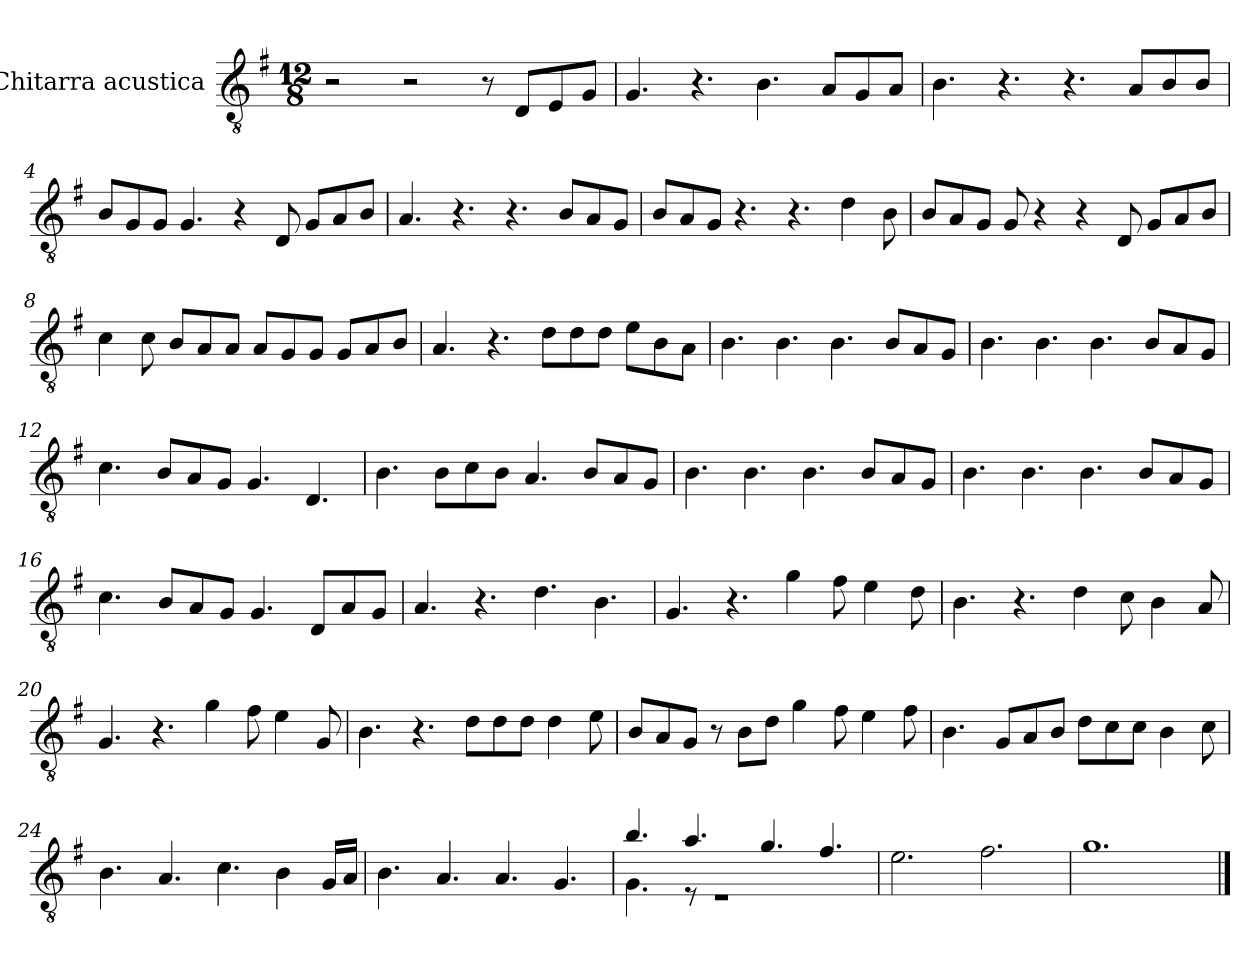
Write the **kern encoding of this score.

**kern
*part1
*staff1
*I"Chitarra acustica
*clefGv2
*k[f#]
*M12/8
=1
2r
2r
8r
8D/L
8E/
8G/J
=2
4.G/
4.r
4.B\
8A/L
8G/
8A/J
=3
4.B\
4.r
4.r
8A/L
8B/
8B/J
=4
8B/L
8G/
8G/J
4.G/
4r
8D/
8G/L
8A/
8B/J
=5
4.A/
4.r
4.r
8B/L
8A/
8G/J
!!LO:LB:g=z
=6
8B/L
8A/
8G/J
4.r
4.r
4d\
8B\
=7
8B/L
8A/
8G/J
8G/
4r
4r
8D/
8G/L
8A/
8B/J
=8
4c\
8c\
8B/L
8A/
8A/J
8A/L
8G/
8G/J
8G/L
8A/
8B/J
=9
4.A/
4.r
8d\L
8d\
8d\J
8e\L
8B\
8A\J
!!LO:LB:g=z
=10
4.B\
4.B\
4.B\
8B/L
8A/
8G/J
=11
4.B\
4.B\
4.B\
8B/L
8A/
8G/J
=12
4.c\
8B/L
8A/
8G/J
4.G/
4.D/
=13
4.B\
8B\L
8c\
8B\J
4.A/
8B/L
8A/
8G/J
=14
4.B\
4.B\
4.B\
8B/L
8A/
8G/J
!!LO:LB:g=z
=15
4.B\
4.B\
4.B\
8B/L
8A/
8G/J
=16
4.c\
8B/L
8A/
8G/J
4.G/
8D/L
8A/
8G/J
=17
4.A/
4.r
4.d\
4.B\
=18
4.G/
4.r
4g\
8f#\
4e\
8d\
=19
4.B\
4.r
4d\
8c\
4B\
8A/
!!LO:LB:g=z
=20
4.G/
4.r
4g\
8f#\
4e\
8G/
=21
4.B\
4.r
8d\L
8d\
8d\J
4d\
8e\
=22
8B/L
8A/
8G/J
8r
8B\L
8d\J
4g\
8f#\
4e\
8f#\
=23
4.B\
8G/L
8A/
8B/J
8d\L
8c\
8c\J
4B\
8c\
=24
4.B\
4.A/
4.c\
4B\
16G/LL
16A/JJ
!!LO:LB:g=z
=25
4.B\
4.A/
4.A/
4.G/
=26
*^
4.b/	4.G\
4.a/	8r
.	1r
4.g/	.
4.f#/	.
*v	*v
=27
2.e\
2.f#\
=28
1.g
==
*-
